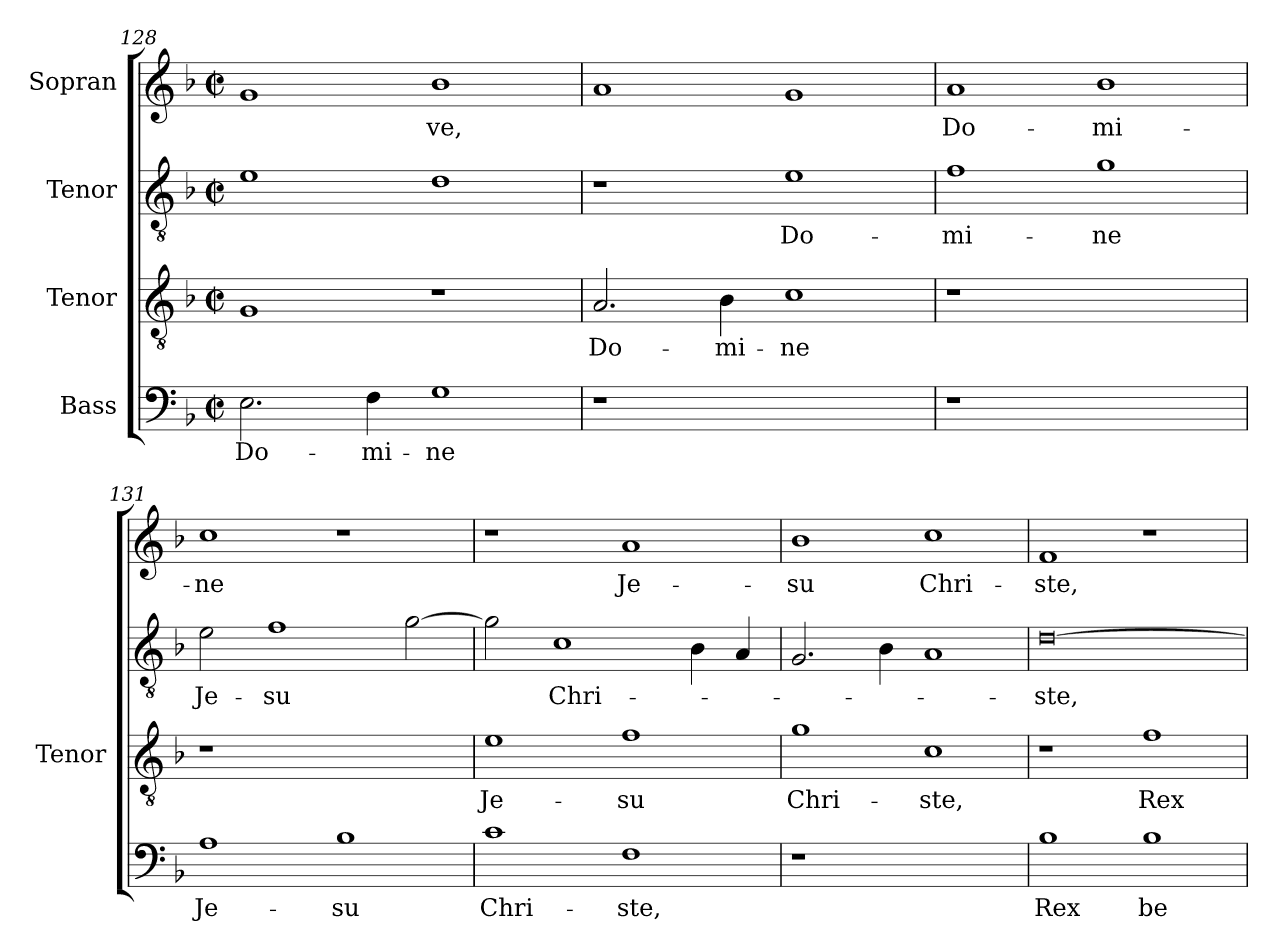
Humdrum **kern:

**kern	**text	**kern	**text	**kern	**text	**kern	**text
*part4	*part4	*part3	*part3	*part2	*part2	*part1	*part1
*staff4	*staff4	*staff3	*staff3	*staff2	*staff2	*staff1	*staff1
*I"Bass	*	*I"Tenor	*	*I"Tenor	*	*I"Sopran	*
*	*	*I'Tenor	*	*	*	*	*
*clefF4	*	*clefGv2	*	*clefGv2	*	*clefG2	*
*	*	*ITrd7c12	*	*ITrd7c12	*	*	*
*k[b-]	*	*k[b-]	*	*k[b-]	*	*k[b-]	*
*F:	*	*F:	*	*F:	*	*F:	*
*M2/2	*	*M2/2	*	*M2/2	*	*M2/2	*
*met(c|)	*	*met(c|)	*	*met(c|)	*	*met(c|)	*
=128	=128	=128	=128	=128	=128	=128	=128
!	!LO:LY:b:color=#000000	!	!	!	!	!	!
2.Ei\	Do-	1GGi	.	1Ei	.	1gi	.
!	!LO:LY:b:color=#000000	!	!	!	!	!	!
4Fi\	-mi-	.	.	.	.	.	.
!	!LO:LY:b:color=#000000	!	!	!	!	!	!
!	!	!	!	!	!	!	!LO:LY:b:color=#000000
1Gi	-ne	1r	.	1Di	.	1b-i	-ve,
=129	=129	=129	=129	=129	=129	=129	=129
!LO:N:vis=1	!	!	!	!	!	!	!
!	!	!	!LO:LY:b:color=#000000	!	!	!	!
1r	.	2.AAi/	Do-	1r	.	1ai	.
!	!	!	!LO:LY:b:color=#000000	!	!	!	!
.	.	4BB-i\	-mi-	.	.	.	.
!	!	!	!LO:LY:b:color=#000000	!	!	!	!
!	!	!	!	!	!LO:LY:b:color=#000000	!	!
1ryy	.	1Ci	-ne	1Ei	Do-	1gi	.
=130	=130	=130	=130	=130	=130	=130	=130
!LO:N:vis=1	!	!LO:N:vis=1	!	!	!	!	!
!	!	!	!	!	!LO:LY:b:color=#000000	!	!
!	!	!	!	!	!	!	!LO:LY:b:color=#000000
1r	.	1r	.	1Fi	-mi-	1ai	Do-
!	!	!	!	!	!LO:LY:b:color=#000000	!	!
!	!	!	!	!	!	!	!LO:LY:b:color=#000000
1ryy	.	1ryy	.	1Gi	-ne	1b-i	-mi-
=131	=131	=131	=131	=131	=131	=131	=131
!	!LO:LY:b:color=#000000	!LO:N:vis=1	!	!	!	!	!
!	!	!	!	!	!LO:LY:b:color=#000000	!	!
!	!	!	!	!	!	!	!LO:LY:b:color=#000000
1Ai	Je-	1r	.	2Ei\	Je-	1cci	-ne
!	!	!	!	!	!LO:LY:b:color=#000000	!	!
.	.	.	.	1Fi	-su	.	.
!	!LO:LY:b:color=#000000	!	!	!	!	!	!
1B-i	-su	1ryy	.	.	.	1r	.
.	.	.	.	[>2Gi\	.	.	.
!!LO:LB:g=z
=131	=131	=131	=131	=131	=131	=131	=131
!	!LO:LY:b:color=#000000	!	!	!	!	!	!
!	!	!	!LO:LY:b:color=#000000	!	!	!	!
1ci	Chri-	1Ei	Je-	2Gi\]	.	1r	.
!	!	!	!	!	!LO:LY:b:color=#000000	!	!
.	.	.	.	1Ci	Chri-	.	.
!	!LO:LY:b:color=#000000	!	!	!	!	!	!
!	!	!	!LO:LY:b:color=#000000	!	!	!	!
!	!	!	!	!	!	!	!LO:LY:b:color=#000000
1Fi	-ste,	1Fi	-su	.	.	1ai	Je-
.	.	.	.	4BB-i\	.	.	.
.	.	.	.	4AAi/	.	.	.
=132	=132	=132	=132	=132	=132	=132	=132
!LO:N:vis=1	!	!	!	!	!	!	!
!	!	!	!LO:LY:b:color=#000000	!	!	!	!
!	!	!	!	!	!	!	!LO:LY:b:color=#000000
1r	.	1Gi	Chri-	2.GGi/	.	1b-i	-su
.	.	.	.	4BB-i\	.	.	.
!	!	!	!LO:LY:b:color=#000000	!	!	!	!
!	!	!	!	!	!	!	!LO:LY:b:color=#000000
1ryy	.	1Ci	-ste,	1AAi	.	1cci	Chri-
=133	=133	=133	=133	=133	=133	=133	=133
!	!LO:LY:b:color=#000000	!	!	!	!	!	!
!	!	!	!	!	!LO:LY:b:color=#000000	!	!
!	!	!	!	!	!	!	!LO:LY:b:color=#000000
1B-i	Rex	1r	.	[>0Di	-ste,	1fi	-ste,
!	!LO:LY:b:color=#000000	!	!	!	!	!	!
!	!	!	!LO:LY:b:color=#000000	!	!	!	!
1B-i	be-	1Fi	Rex	.	.	1r	.
=	=	=	=	=	=	=	=
*-	*-	*-	*-	*-	*-	*-	*-
